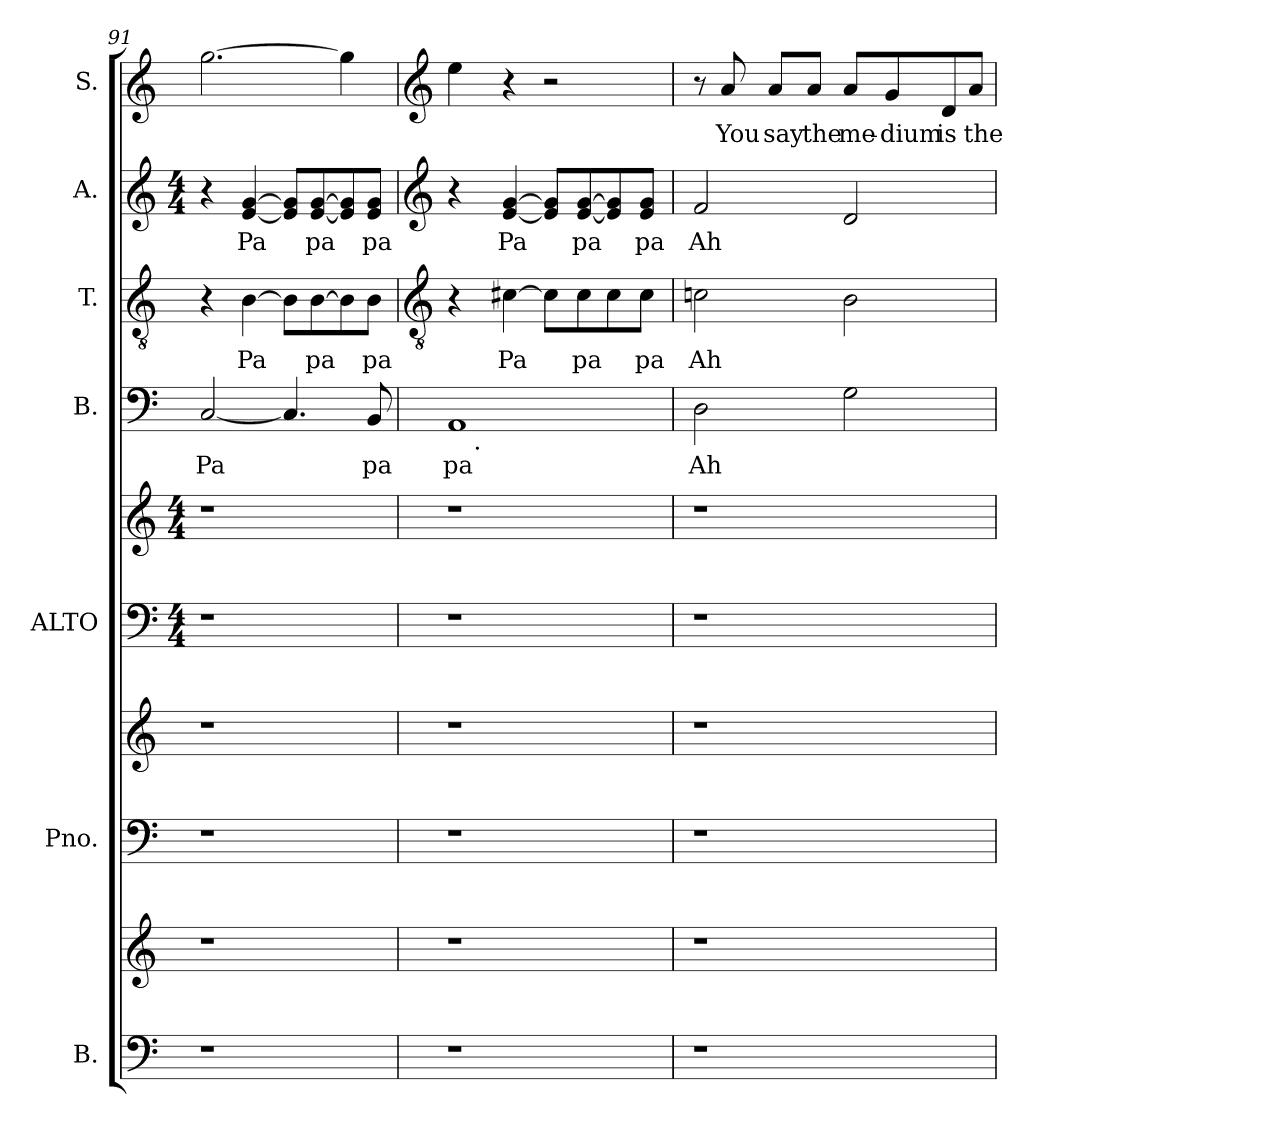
**kern	**kern	**kern	**kern	**kern	**kern	**kern	**text	**kern	**text	**kern	**text	**kern	**text
*part7	*part7	*part6	*part6	*part5	*part5	*part4	*part4	*part3	*part3	*part2	*part2	*part1	*part1
*staff10	*staff9	*staff8	*staff7	*staff6	*staff5	*staff4	*staff4	*staff3	*staff3	*staff2	*staff2	*staff1	*staff1
*I"B.	*	*I"Pno.	*	*I"ALTO	*	*I"B.	*	*I"T.	*	*I"A.	*	*I"S.	*
*	*	*	*	*	*	*I'B.	*	*I'T.	*	*I'A.	*	*I'S.	*
*clefF4	*clefG2	*clefF4	*clefG2	*clefF4	*clefG2	*clefF4	*	*clefGv2	*	*clefG2	*	*clefG2	*
*	*	*	*	*M4/4	*M4/4	*	*	*	*	*M4/4	*	*	*
=91	=91	=91	=91	=91	=91	=91	=91	=91	=91	=91	=91	=91	=91
!	!	!	!	!	!	!	!LO:LY:b:cj	!	!	!	!	!	!
1r	1r	1r	1r	1r	1r	[<2C/	Pa	4r	.	4r	.	[>2.gg\	.
!	!	!	!	!	!	!	!	!	!LO:LY:b:cj	!	!LO:LY:b:cj	!	!
.	.	.	.	.	.	.	.	[>4B\	Pa	[>4g/ [<4e/	Pa	.	.
.	.	.	.	.	.	4.C/]	.	8B\L]	.	8g/] 8e/]L	.	.	.
!	!	!	!	!	!	!	!	!	!LO:LY:b:cj	!	!LO:LY:b:cj	!	!
.	.	.	.	.	.	.	.	[>8B\	pa	[>8g/ [<8e/	pa	.	.
.	.	.	.	.	.	.	.	8B\]	.	8g/] 8e/]	.	4gg\]	.
!	!	!	!	!	!	!	!LO:LY:b:cj	!	!LO:LY:b:cj	!	!LO:LY:b:cj	!	!
.	.	.	.	.	.	8BB/	pa	8B\J	pa	8g/ 8e/J	pa	.	.
!!LO:LB:g=z
=92	=92	=92	=92	=92	=92	=92	=92	=92	=92	=92	=92	=92	=92
*	*	*	*	*	*	*	*	*clefGv2	*	*clefG2	*	*clefG2	*
!	!	!	!	!	!	!	!LO:LY:b:cj	!	!	!	!	!	!
*	*	*	*	*	*	*^	*	*	*	*	*	*	*
1r	1r	1r	1r	1r	1r	1AA	16..ryy	pa	4r	.	4r	.	4ee\	.
!	!	!	!	!	!	!	!LO:TX:b:t=.	!	!	!	!	!	!	!
.	.	.	.	.	.	.	2ryy	.	.	.	.	.	.	.
!	!	!	!	!	!	!	!	!	!	!LO:LY:b:cj	!	!LO:LY:b:cj	!	!
.	.	.	.	.	.	.	.	.	[>4c#X\	Pa	[>4g/ [<4e/	Pa	4r	.
.	.	.	.	.	.	.	.	.	8c#\L]	.	8g/] 8e/]L	.	2r	.
.	.	.	.	.	.	.	4ryy	.	.	.	.	.	.	.
!	!	!	!	!	!	!	!	!	!	!LO:LY:b:cj	!	!LO:LY:b:cj	!	!
.	.	.	.	.	.	.	.	.	8c#\	pa	[>8g/ [<8e/	pa	.	.
.	.	.	.	.	.	.	.	.	8c#\	.	8g/] 8e/]	.	.	.
.	.	.	.	.	.	.	8ryy	.	.	.	.	.	.	.
!	!	!	!	!	!	!	!	!	!	!LO:LY:b:cj	!	!LO:LY:b:cj	!	!
.	.	.	.	.	.	.	.	.	8c#\J	pa	8g/ 8e/J	pa	.	.
.	.	.	.	.	.	.	64ryy	.	.	.	.	.	.	.
=93	=93	=93	=93	=93	=93	=93	=93	=93	=93	=93	=93	=93	=93	=93
!	!	!	!	!	!	!	!	!LO:LY:b	!	!LO:LY:b	!	!LO:LY:b	!	!
*	*	*	*	*	*	*v	*v	*	*	*	*	*	*	*
1r	1r	1r	1r	1r	1r	2D\	Ah	2cn\	Ah	2f/	Ah	8r	.
!	!	!	!	!	!	!	!	!	!	!	!	!	!LO:LY:b:cj
.	.	.	.	.	.	.	.	.	.	.	.	8a/	You
!	!	!	!	!	!	!	!	!	!	!	!	!	!LO:LY:b:cj
.	.	.	.	.	.	.	.	.	.	.	.	8a/L	say
!	!	!	!	!	!	!	!	!	!	!	!	!	!LO:LY:b:cj
.	.	.	.	.	.	.	.	.	.	.	.	8a/J	the
!	!	!	!	!	!	!	!	!	!	!	!	!	!LO:LY:b:cj
.	.	.	.	.	.	2G\	.	2B\	.	2d/	.	8a/L	me-
!	!	!	!	!	!	!	!	!	!	!	!	!	!LO:LY:b:cj
.	.	.	.	.	.	.	.	.	.	.	.	8g/	-dium
!	!	!	!	!	!	!	!	!	!	!	!	!	!LO:LY:b:cj
.	.	.	.	.	.	.	.	.	.	.	.	8d/	is
!	!	!	!	!	!	!	!	!	!	!	!	!	!LO:LY:b:cj
.	.	.	.	.	.	.	.	.	.	.	.	8a/J	the
=	=	=	=	=	=	=	=	=	=	=	=	=	=
*-	*-	*-	*-	*-	*-	*-	*-	*-	*-	*-	*-	*-	*-
